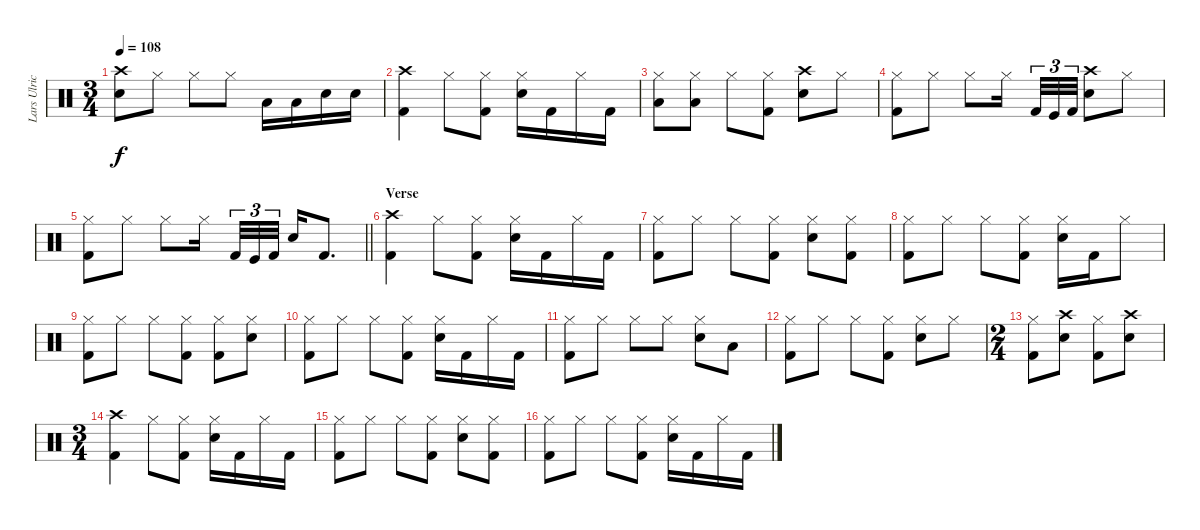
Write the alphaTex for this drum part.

\track ("Lars Ulrich" "Lars Ulric") {instrument percussion}
\staff {score}
\articulation defaults
\ts (3 4)
\tempo 108
\clef neutral
\ks c
("Crash high (hit)" "Electric Snare (hit)").8{dy f} "Hi-Hat (closed)".8 "Hi-Hat (closed)".8 "Hi-Hat (closed)".8 "Low Tom (hit)".16 "Low Tom (hit)".16 "Electric Snare (hit)".16 "Electric Snare (hit)".16 |
("Crash high (hit)" "Kick (hit) 2").4 "Hi-Hat (closed)".8 ("Hi-Hat (closed)" "Kick (hit) 2").8 ("Hi-Hat (closed)" "Electric Snare (hit)").16 "Kick (hit) 2".16 "Hi-Hat (closed)".16 "Kick (hit) 2".16 |
("Hi-Hat (closed)" "Low Tom (hit)").8 ("Hi-Hat (closed)" "Low Tom (hit)").8 "Hi-Hat (closed)".8 ("Hi-Hat (closed)" "Kick (hit) 2").8 ("Crash high (hit)" "Electric Snare (hit)").8 "Hi-Hat (closed)".8 |
("Hi-Hat (closed)" "Kick (hit) 2").8 "Hi-Hat (closed)".8 "Hi-Hat (closed)".8 "Hi-Hat (closed)".16{beam splitsecondary} "Kick (hit) 2".32{tu (3 2)} "Kick (hit)".32{tu (3 2)} "Kick (hit) 2".32{tu (3 2)} ("Crash high (hit)" "Electric Snare (hit)").8 "Hi-Hat (closed)".8 |
\barLineRight lightlight
("Hi-Hat (closed)" "Kick (hit) 2").8 "Hi-Hat (closed)".8 "Hi-Hat (closed)".8 "Hi-Hat (closed)".16{beam splitsecondary} "Kick (hit) 2".32{tu (3 2)} "Kick (hit)".32{tu (3 2)} "Kick (hit) 2".32{tu (3 2)} "Electric Snare (hit)".16 "Kick (hit) 2".8{d} |
\section ("" "Verse")
("Crash high (hit)" "Kick (hit) 2").4 "Hi-Hat (closed)".8 ("Hi-Hat (closed)" "Kick (hit) 2").8 ("Hi-Hat (closed)" "Electric Snare (hit)").16 "Kick (hit) 2".16 "Hi-Hat (closed)".16 "Kick (hit) 2".16 |
("Hi-Hat (closed)" "Kick (hit) 2").8 "Hi-Hat (closed)".8 "Hi-Hat (closed)".8 ("Hi-Hat (closed)" "Kick (hit) 2").8 ("Hi-Hat (closed)" "Electric Snare (hit)").8 ("Hi-Hat (closed)" "Kick (hit) 2").8 |
("Hi-Hat (closed)" "Kick (hit) 2").8 "Hi-Hat (closed)".8 "Hi-Hat (closed)".8 ("Hi-Hat (closed)" "Kick (hit) 2").8 ("Hi-Hat (closed)" "Electric Snare (hit)").16 "Kick (hit) 2".16 "Hi-Hat (closed)".8 |
("Hi-Hat (closed)" "Kick (hit) 2").8 "Hi-Hat (closed)".8 "Hi-Hat (closed)".8 ("Hi-Hat (closed)" "Kick (hit) 2").8 ("Hi-Hat (closed)" "Kick (hit) 2").8 ("Hi-Hat (closed)" "Electric Snare (hit)").8 |
("Hi-Hat (closed)" "Kick (hit) 2").8 "Hi-Hat (closed)".8 "Hi-Hat (closed)".8 ("Hi-Hat (closed)" "Kick (hit) 2").8 ("Hi-Hat (closed)" "Electric Snare (hit)").16 "Kick (hit) 2".16 "Hi-Hat (closed)".16 "Kick (hit) 2".16 |
("Hi-Hat (closed)" "Kick (hit) 2").8 "Hi-Hat (closed)".8 "Hi-Hat (closed)".8 "Hi-Hat (closed)".8 ("Hi-Hat (closed)" "Electric Snare (hit)").8 "Low Tom (hit)".8 |
("Hi-Hat (closed)" "Kick (hit) 2").8 "Hi-Hat (closed)".8 "Hi-Hat (closed)".8 ("Hi-Hat (closed)" "Kick (hit) 2").8 ("Hi-Hat (closed)" "Snare (hit) 2").8 "Hi-Hat (closed)".8 |
\ts (2 4)
("Hi-Hat (closed)" "Kick (hit) 2").8 ("Crash high (hit)" "Electric Snare (hit)").8 ("Hi-Hat (closed)" "Kick (hit) 2").8 ("Crash high (hit)" "Electric Snare (hit)").8 |
\ts (3 4)
("Crash high (hit)" "Kick (hit) 2").4 "Hi-Hat (closed)".8 ("Hi-Hat (closed)" "Kick (hit) 2").8 ("Hi-Hat (closed)" "Electric Snare (hit)").16 "Kick (hit) 2".16 "Hi-Hat (closed)".16 "Kick (hit) 2".16 |
("Hi-Hat (closed)" "Kick (hit) 2").8 "Hi-Hat (closed)".8 "Hi-Hat (closed)".8 ("Hi-Hat (closed)" "Kick (hit) 2").8 ("Hi-Hat (closed)" "Electric Snare (hit)").8 ("Hi-Hat (closed)" "Kick (hit) 2").8 |
("Hi-Hat (closed)" "Kick (hit) 2").8 "Hi-Hat (closed)".8 "Hi-Hat (closed)".8 ("Hi-Hat (closed)" "Kick (hit) 2").8 ("Hi-Hat (closed)" "Electric Snare (hit)").16 "Kick (hit) 2".16 "Hi-Hat (closed)".16 "Kick (hit) 2".16
